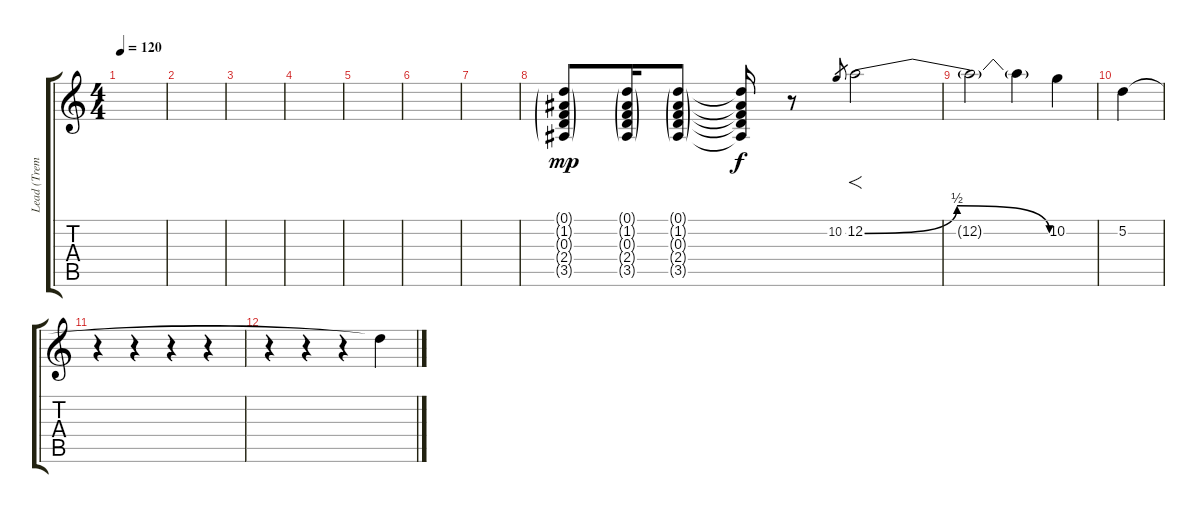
\track ("Lead (Tremola)" "Lead (Trem") {instrument overdrivenguitar}
\staff {score tabs}
\tuning (D4 A3 F3 C3 G2 C2) {hide}
\ts (4 4)
\tempo 120
\clef g2
\ks c
|
|
|
|
|
|
|
(0.1{g} 1.2{g} 0.3{g} 2.4{g} 3.5{g}).8{dy mp} (0.1{g} 1.2{g} 0.3{g} 2.4{g} 3.5{g}).16 (0.1{g} 1.2{g} 0.3{g} 2.4{g} 3.5{g}).8 (0.1{t} 1.2{t} 0.3{t} 2.4{t} 3.5{t}).16{dy f} r.8{instrument overdrivenguitar} 10.2.8{gr} 12.2{be (bendrelease 0 0 30 2 30 2 60 0)}.2{f} |
12.2{t}.2 12.2{t}.4 10.2.4 |
5.2.4 |
r.4 r.4 r.4 r.4 |
r.4 r.4 r.4 5.2{t}.4
